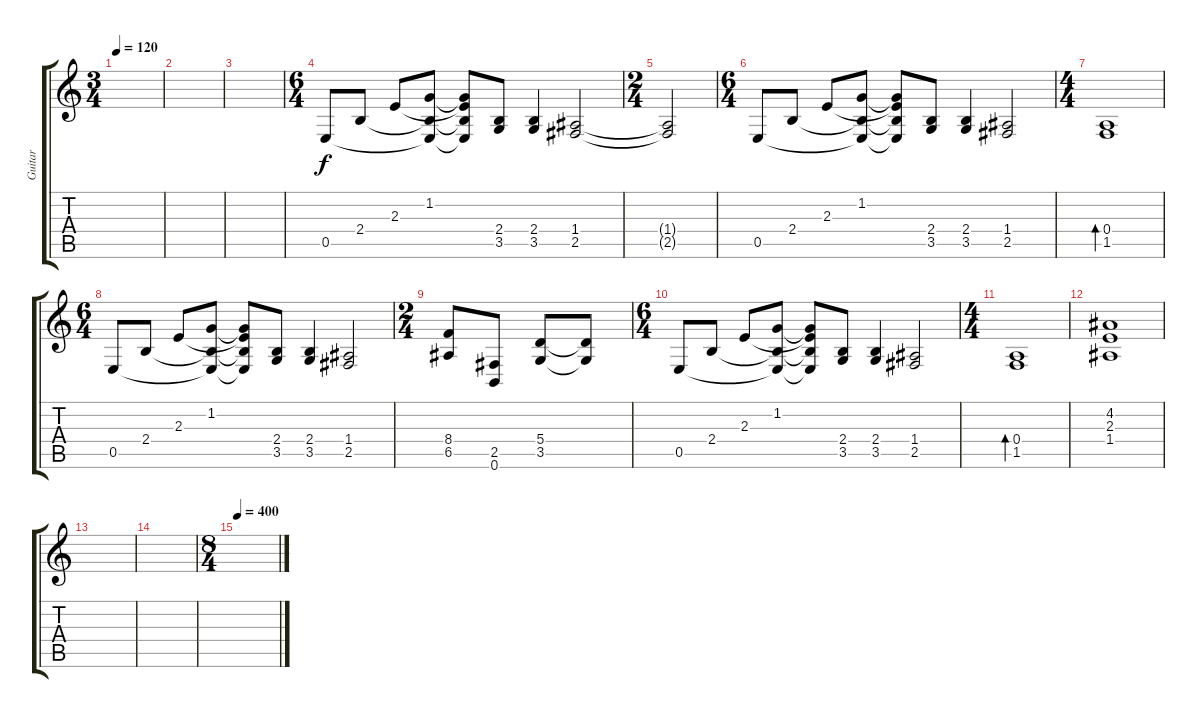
\track ("Guitar" "Guitar") {instrument distortionguitar}
\staff {score tabs}
\tuning (B3 Gb3 D3 A2 E2 B1) {hide}
\ts (3 4)
\tempo 120
\clef g2
\ks c
|
|
|
\ts (6 4)
0.5.8 2.4.8 2.3.8 (1.2 2.4{t} 0.5{t}).8 (1.2{t} 2.3{t} 2.4{t} 0.5{t}).8 (2.4 3.5).8 (2.4 3.5).4 (1.4 2.5).2 |
\ts (2 4)
(1.4{t} 2.5{t}).2 |
\ts (6 4)
0.5.8 2.4.8 2.3.8 (1.2 2.4{t} 0.5{t}).8 (1.2{t} 2.3{t} 2.4{t} 0.5{t}).8 (2.4 3.5).8 (2.4 3.5).4 (1.4 2.5).2 |
\ts (4 4)
(0.4 1.5).1{bd 480} |
\ts (6 4)
0.5.8 2.4.8 2.3.8 (1.2 2.4{t} 0.5{t}).8 (1.2{t} 2.3{t} 2.4{t} 0.5{t}).8 (2.4 3.5).8 (2.4 3.5).4 (1.4 2.5).2 |
\ts (2 4)
(8.4 6.5).8 (2.5 0.6).8 (5.4 3.5).8 (5.4{t} 3.5{t}).8 |
\ts (6 4)
0.5.8 2.4.8 2.3.8 (1.2 2.4{t} 0.5{t}).8 (1.2{t} 2.3{t} 2.4{t} 0.5{t}).8 (2.4 3.5).8 (2.4 3.5).4 (1.4 2.5).2 |
\ts (4 4)
(0.4 1.5).1{bd 480} |
(4.2 2.3 1.4).1{dy f} |
|
|
\ts (8 4)
\tempo 400
